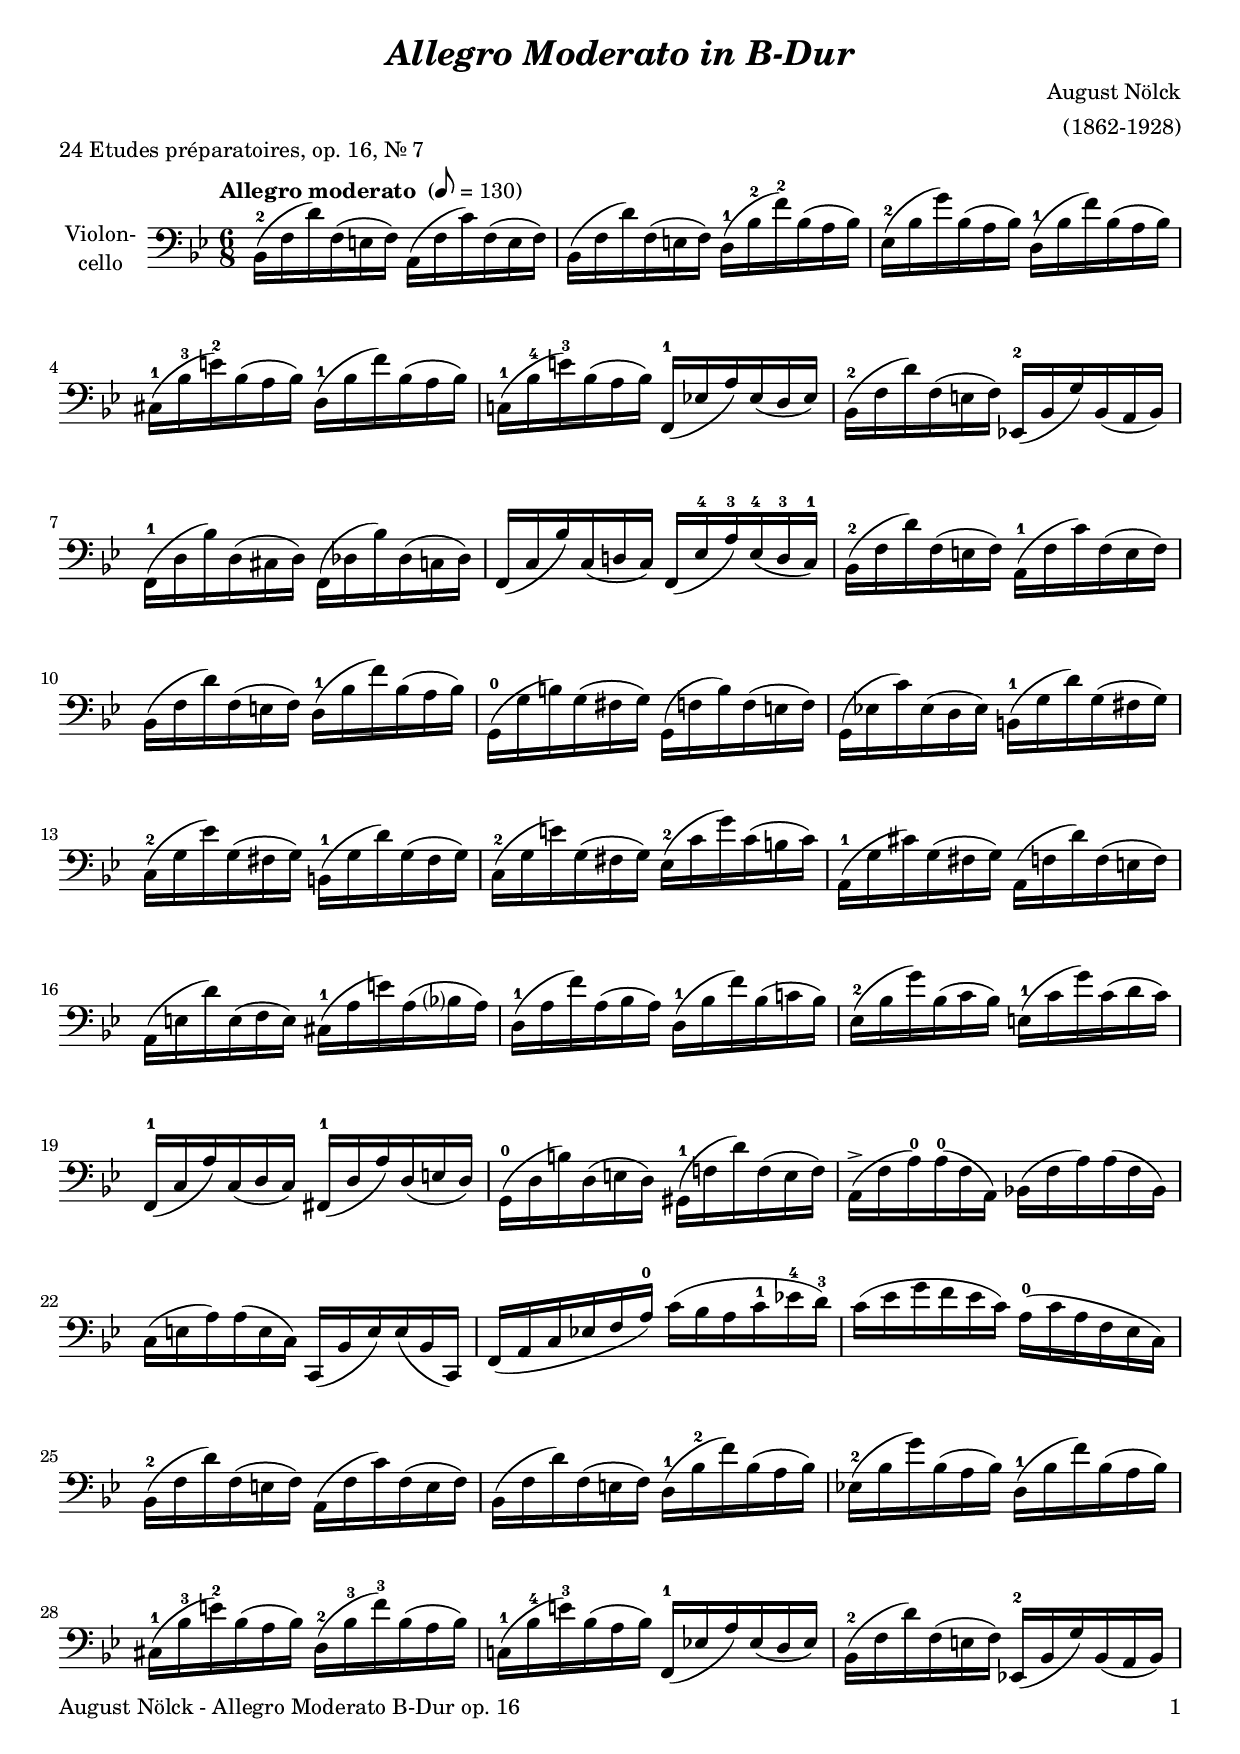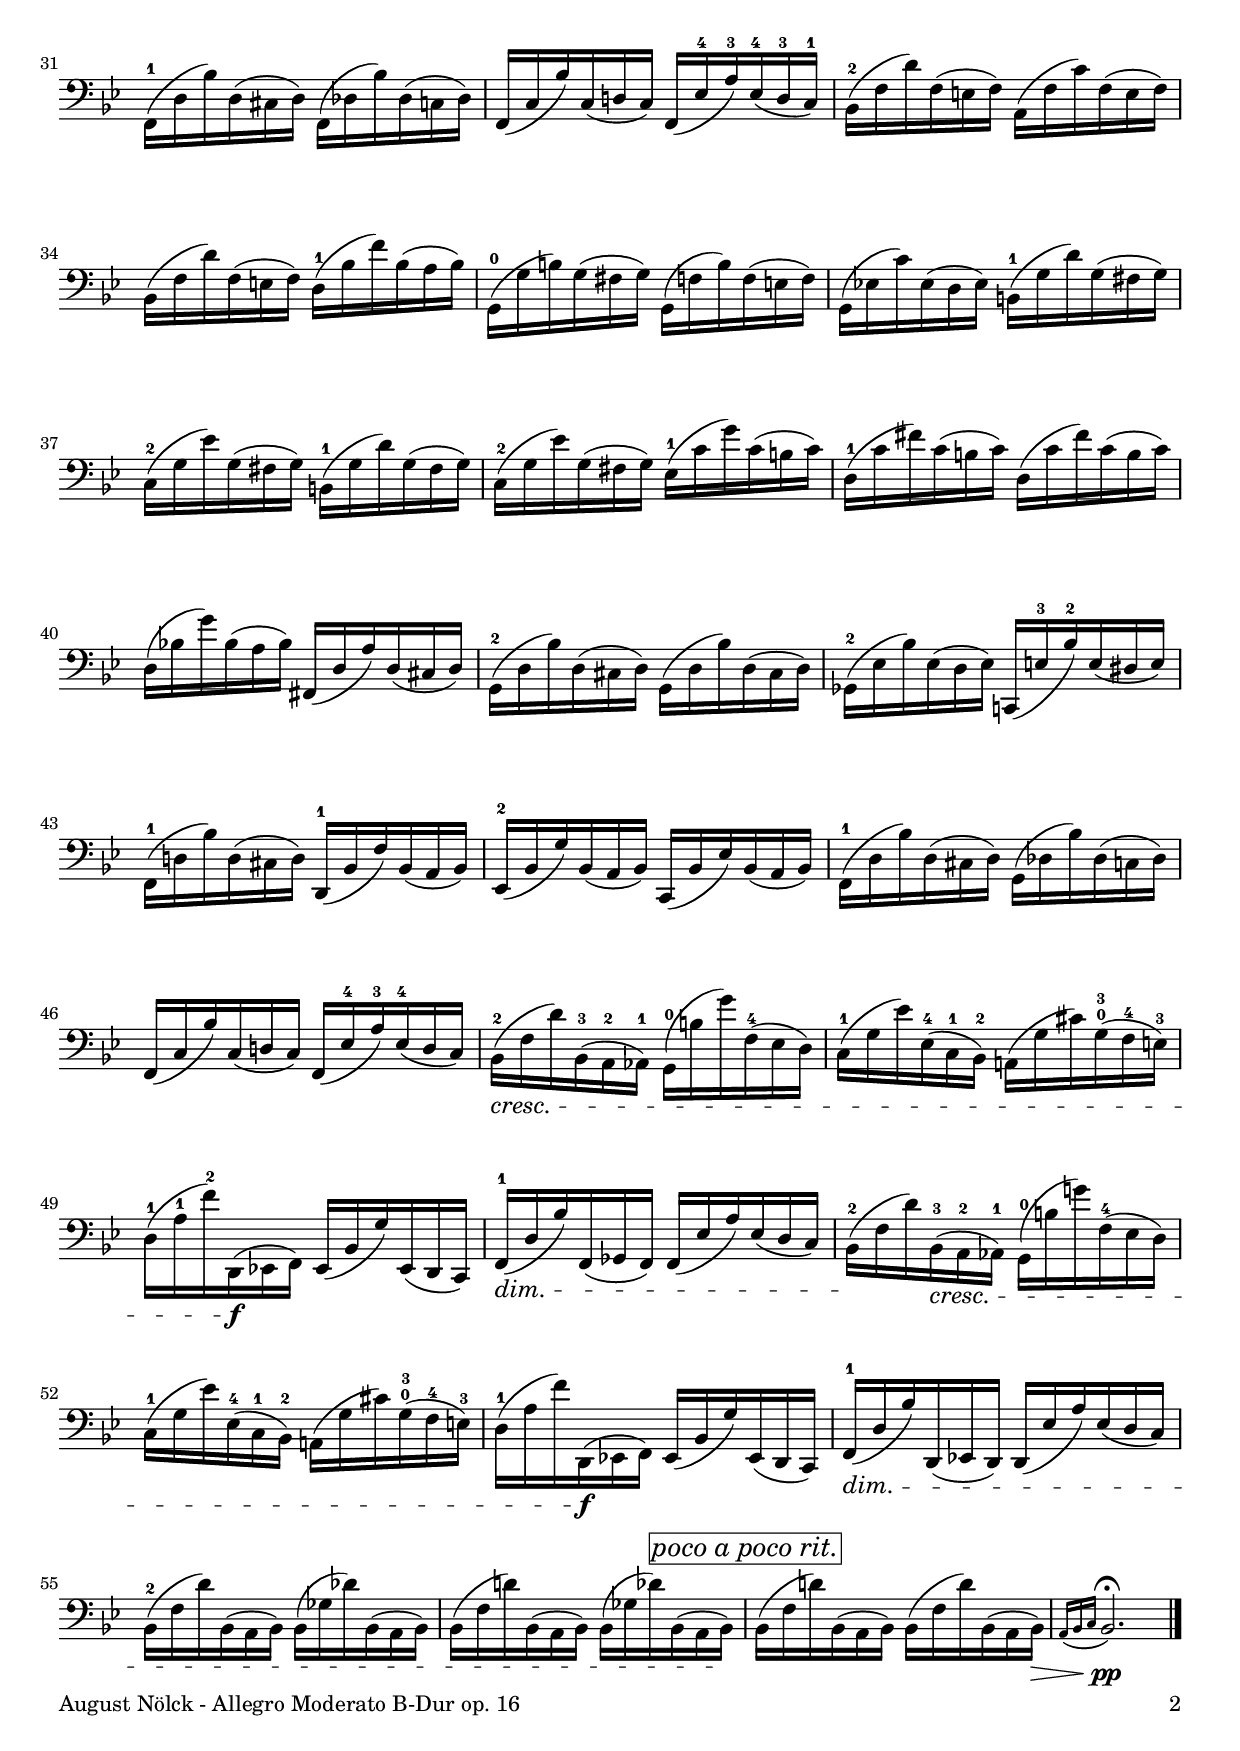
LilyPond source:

\version "2.24.3"
\include "deutsch.ly"

#(set-global-staff-size 19)

\header {
  title     = \markup \bold \italic "Allegro Moderato in B-Dur"
  composer  = "August Nölck"
  arranger  = "(1862-1928)"
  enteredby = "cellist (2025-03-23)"
  piece     = "24 Etudes préparatoires, op. 16, Nr. 7"
}

voiceconsts = {
  \key b \major
  \time 6/8
  \clef "bass"
%  \numericTimeSignature
  \compressEmptyMeasures
  % Set default beaming for all staves
%  \set Timing.beamExceptions = #'()
%  \set Timing.baseMoment     = #(ly:make-moment 1 4)
%  \set Timing.beatStructure  = #'(1 1 1)
  \tempo "Allegro moderato " 8=130
}

mist = "string ensemble 1"
mivl = "violin"
mivc = "cello"
mipz = "pizzicato strings"

alap = \markup \italic "A la pointe"
papr = \mark \markup \box \italic "poco a poco rit."

va = \relative c {
  \voiceconsts

  b16(-2 f' d') f,( e f) a,( f' c') f,( e f)
  b,( f' d') f,( e f) d(-1 b'-2 f')-2 b,( a b)

  es,(-2 b' g') b,( a b) d,(-1 b' f') b,( a b)
  cis,(-1 b'-3 e!)-2 b( a b) d,(-1 b' f') b,( a b)
  c,!(-1 b'-4 e)-3 b( a b) f,(-1 es'! a) es( d es)

  b(-2 f' d') f,( e f) es,!(-2 b' g') b,( a b)
  f(-1 d' b') d,( cis d) f,( des' b') des,( c des)
  f,( c' b') c,( d! c) f,( es'-4 a)-3 es(-4 d-3 c)-1

  b(-2 f' d') f,( e f) a,(-1 f' c') f,( e f)
  b,( f' d') f,( e f) d(-1 b' f') b,( a b)
  g,(-0 g' h) g( fis g) g,( f' h) f( e f)

  g,( es'! c') es,( d es) h(-1 g' d') g,( fis g)
  c,(-2 g' es') g,( fis g) h,(-1 g' d') g,( fis g)
  c,(-2 g' e') g,( fis g) es(-2 c' g') c,( h c)

  a,(-1 g' cis) g( fis g) a,( f' d') f,( e f)
  a,( e' d') e,( f e) cis(-1 a' e'!) a,( b? a)
  d,(-1 a' f') a,( b a) d,(-1 b' f') b,( c! b)
  
  es,(-2 b' g') b,( c b) e,(-1 c' g') c,( d c)
  f,,(-1 c' a') c,( d c) fis,(-1 d' a') d,( e d)
  g,(-0 d' h') d,( e d) gis,(-1 f'! d') f,( e f)

  a,(-> f' a)-0 a(-0 f a,) b!( f' a) a( f b,)
  c( e a) a( e c) c,( b' e) e( b c,)
  f( a c es! f a)-0 c( b a c-1 es!-4 d)-3

  c( es g f es c) a(-0 c a f es c)
  b(-2 f' d') f,( e f) a,( f' c') f,( e f)
  b,( f' d') f,( e f) d(-1 b'-2 f') b,( a b)

  es,!(-2 b' g') b,( a b) d,(-1 b' f') b,( a b)
  cis,(-1 b'-3 e)-2 b( a b) d,(-2 b'-3 f')-3 b,( a b)
  c,!(-1 b'-4 e)-3 b( a b) f,(-1 es'! a) es( d es)

  b(-2 f' d') f,( e f) es,!(-2 b' g') b,( a b)
  f(-1 d' b') d,( cis d) f,( des' b') des,( c des)

  f,( c' b') c,( d! c) f,( es'-4 a)-3 es(-4 d-3 c)-1
  b(-2 f' d') f,( e f) a,( f' c') f,( e f)
  b,( f' d') f,( e f) d(-1 b' f') b,( a b)

  g,(-0 g' h) g( fis g) g,( f' h) f( e f)
  g,( es'! c') es,( d es) h(-1 g' d') g,( fis g)
  c,(-2 g' es') g,( fis g) h,(-1 g' d') g,( fis g)

  c,(-2 g' es') g,( fis g) es(-1 c' g') c,( h c)
  d,(-1 c' fis) c( h c) d,( c' fis) c( h c)
  d,( b'! g') b,( a b) fis,( d' a') d,( cis d)

  g,(-2 d' b') d,( cis d) g,( d' b') d,( cis d)
  ges,(-2 es' b') es,( d es) c,!( e'-3 b')-2 e,( dis e)
  f,(-1 d'! b') d,( cis d) d,(-1 b' f') b,( a b)

  es,(-2 b' g') b,( a b) c,( b' es) b( a b)
  f(-1 d' b') d,( cis d) g,( des' b') des,( c des)
  f,( c' b') c,( d! c) f,( es'-4 a)-3 es(-4 d c)

  b(-2\cresc f' d') b,(-3 a-2 as)-1 g(-0 h' g') f,(-4 es d)
  c(-1 g' es') es,(-4 c-1 b)-2 a!( g' cis) g(-0-3 f-4 e)-3
  d(-1 a'-1 f')-2 d,,(\f es! f) es( b' g') es,( d c)

  f(-1\dim d' b') f,( ges f) f( es' a) es( d c)
  b(-2\! f' d') b,(-3\cresc a-2 as)-1 g(-0 h' g'!) f,(-4 es d)
  c(-1 g' es') es,(-4 c-1 b)-2 a!( g' cis) g(-0-3 f-4 e)-3

  d(-1 a' f') d,,(\f es! f) es( b' g') es,( d c)
  f(-1\dim d' b') d,,( es! d) d( es' a) es( d c)
  b(-2 f' d') b,( a b) b( ges' des') b,( a b)

  b( f' d'!) b,( a b) b( ges' des') b,( a b)\! \papr
  b( f' d'!) b,( a b) b( f' d') b,( a b)\>

  \appoggiatura { a[ b c] } b2.\fermata\!\pp \bar "|."
}


music = \new StaffGroup <<
      \new Staff {
	\set Staff.midiInstrument = \mivc
	\set Staff.instrumentName = \markup \center-column { "Violon-" "cello" }
	\transpose b b { \va }
      }
>>

\book {
   \paper {
    print-page-number = ##t
    print-first-page-number = ##t
    ragged-last-bottom = ##f
    oddHeaderMarkup = \markup \null
    evenHeaderMarkup = \markup \null
    oddFooterMarkup = \markup {
      \fill-line {
        \if \should-print-page-number
        "August Nölck - Allegro Moderato B-Dur op. 16" \fromproperty #'page:page-number-string
      }
    }
    evenFooterMarkup = \oddFooterMarkup
  } \score {
    \music
    \layout {}
  }

  \score {
    \unfoldRepeats \music

    \midi {
      \context {
        \Score
      }
    }
  }
}
